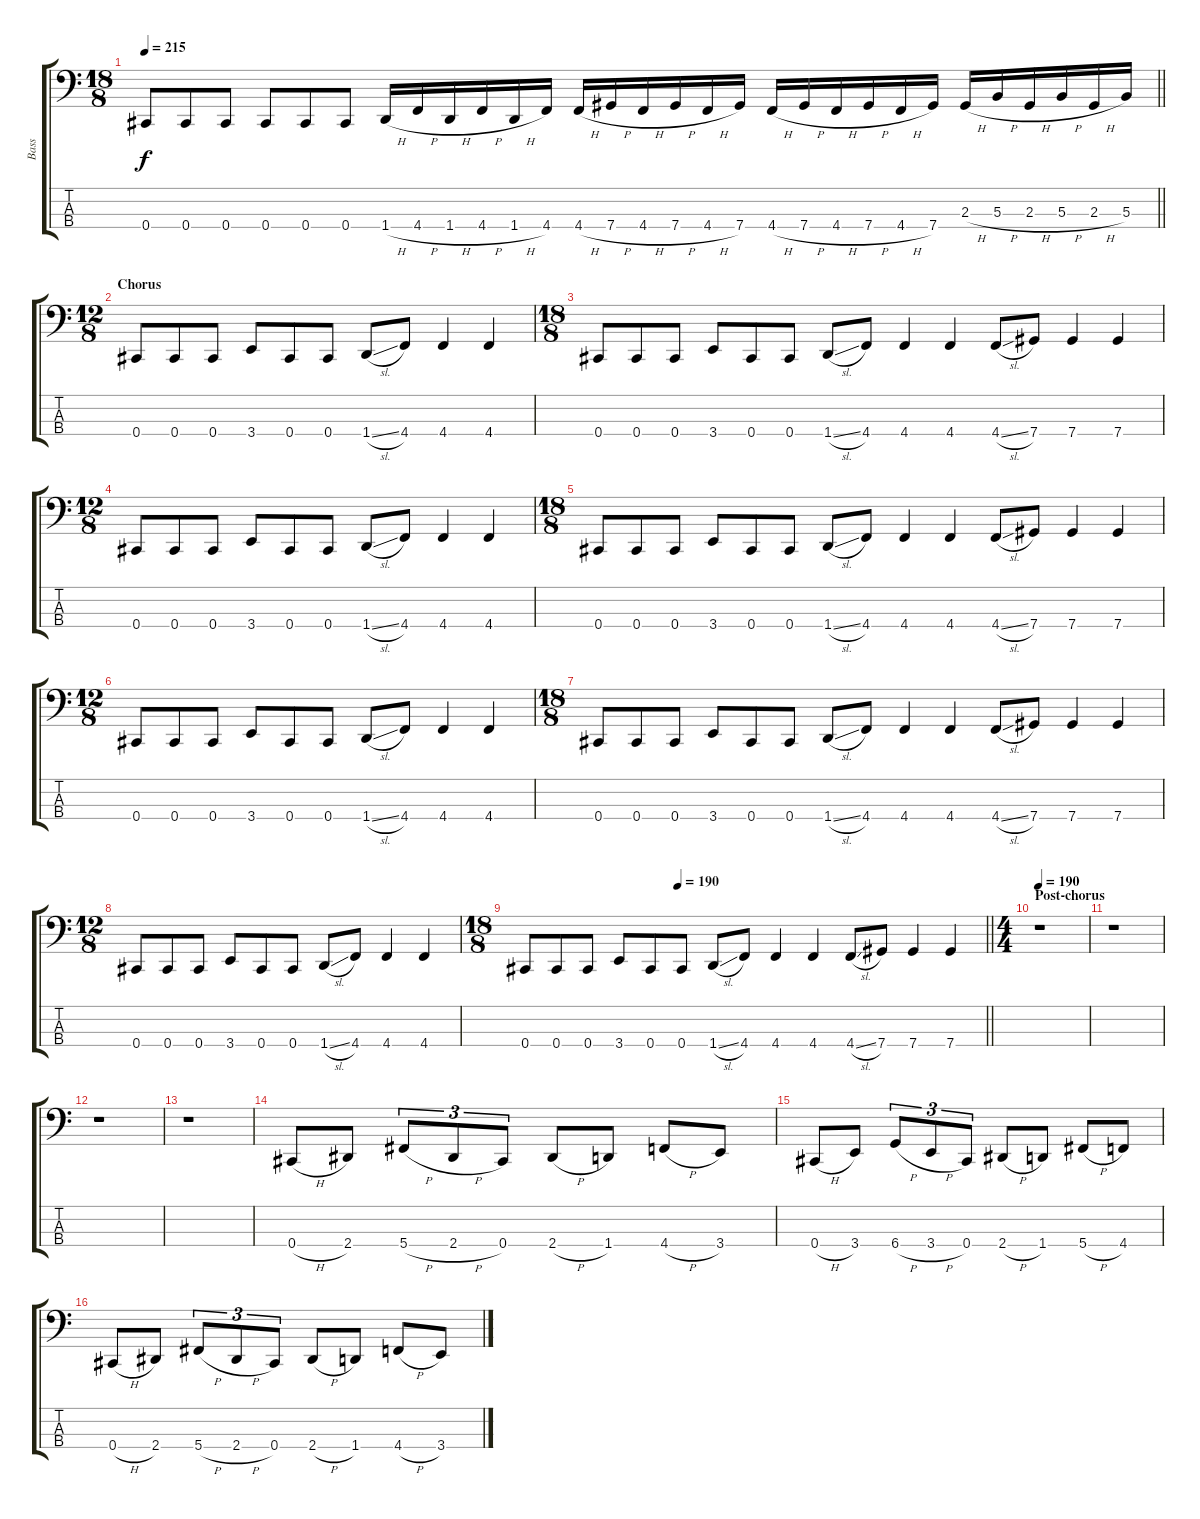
\track ("Bass" "Bass") {instrument electricbassfinger}
\staff {score tabs}
\tuning (E2 B1 Gb1 Db1) {hide}
\ts (18 8)
\tempo 215
\clef f4
\barLineRight lightlight
\ks c
0.4.8{dy f} 0.4.8 0.4.8 0.4.8 0.4.8 0.4.8 1.4{h}.16 4.4{h}.16 1.4{h}.16 4.4{h}.16 1.4{h}.16 4.4.16 4.4{h}.16 7.4{h}.16 4.4{h}.16 7.4{h}.16 4.4{h}.16 7.4.16 4.4{h}.16 7.4{h}.16 4.4{h}.16 7.4{h}.16 4.4{h}.16 7.4.16 2.3{h}.16 5.3{h}.16 2.3{h}.16 5.3{h}.16 2.3{h}.16 5.3.16 |
\ts (12 8)
\section ("" "Chorus")
0.4.8 0.4.8 0.4.8 3.4.8 0.4.8 0.4.8 1.4{sl}.8 4.4.8 4.4.4 4.4.4 |
\ts (18 8)
0.4.8 0.4.8 0.4.8 3.4.8 0.4.8 0.4.8 1.4{sl}.8 4.4.8 4.4.4 4.4.4 4.4{sl}.8 7.4.8 7.4.4 7.4.4 |
\ts (12 8)
0.4.8 0.4.8 0.4.8 3.4.8 0.4.8 0.4.8 1.4{sl}.8 4.4.8 4.4.4 4.4.4 |
\ts (18 8)
0.4.8 0.4.8 0.4.8 3.4.8 0.4.8 0.4.8 1.4{sl}.8 4.4.8 4.4.4 4.4.4 4.4{sl}.8 7.4.8 7.4.4 7.4.4 |
\ts (12 8)
0.4.8 0.4.8 0.4.8 3.4.8 0.4.8 0.4.8 1.4{sl}.8 4.4.8 4.4.4 4.4.4 |
\ts (18 8)
0.4.8 0.4.8 0.4.8 3.4.8 0.4.8 0.4.8 1.4{sl}.8 4.4.8 4.4.4 4.4.4 4.4{sl}.8 7.4.8 7.4.4 7.4.4 |
\ts (12 8)
0.4.8 0.4.8 0.4.8 3.4.8 0.4.8 0.4.8 1.4{sl}.8 4.4.8 4.4.4 4.4.4 |
\ts (18 8)
\tempo (190 0.3333333333333333)
\barLineRight lightlight
0.4.8 0.4.8 0.4.8 3.4.8 0.4.8 0.4.8 1.4{sl}.8 4.4.8 4.4.4 4.4.4 4.4{sl}.8 7.4.8 7.4.4 7.4.4 |
\ts (4 4)
\section ("" "Post-chorus")
\tempo 190
r.1 |
r.1 |
r.1 |
r.1 |
0.4{h}.8 2.4.8 5.4{h}.8{tu (3 2)} 2.4{h}.8{tu (3 2)} 0.4.8{tu (3 2)} 2.4{h}.8 1.4.8 4.4{h}.8 3.4.8 |
0.4{h}.8 3.4.8 6.4{h}.8{tu (3 2)} 3.4{h}.8{tu (3 2)} 0.4.8{tu (3 2)} 2.4{h}.8 1.4.8 5.4{h}.8 4.4.8 |
0.4{h}.8 2.4.8 5.4{h}.8{tu (3 2)} 2.4{h}.8{tu (3 2)} 0.4.8{tu (3 2)} 2.4{h}.8 1.4.8 4.4{h}.8 3.4.8
